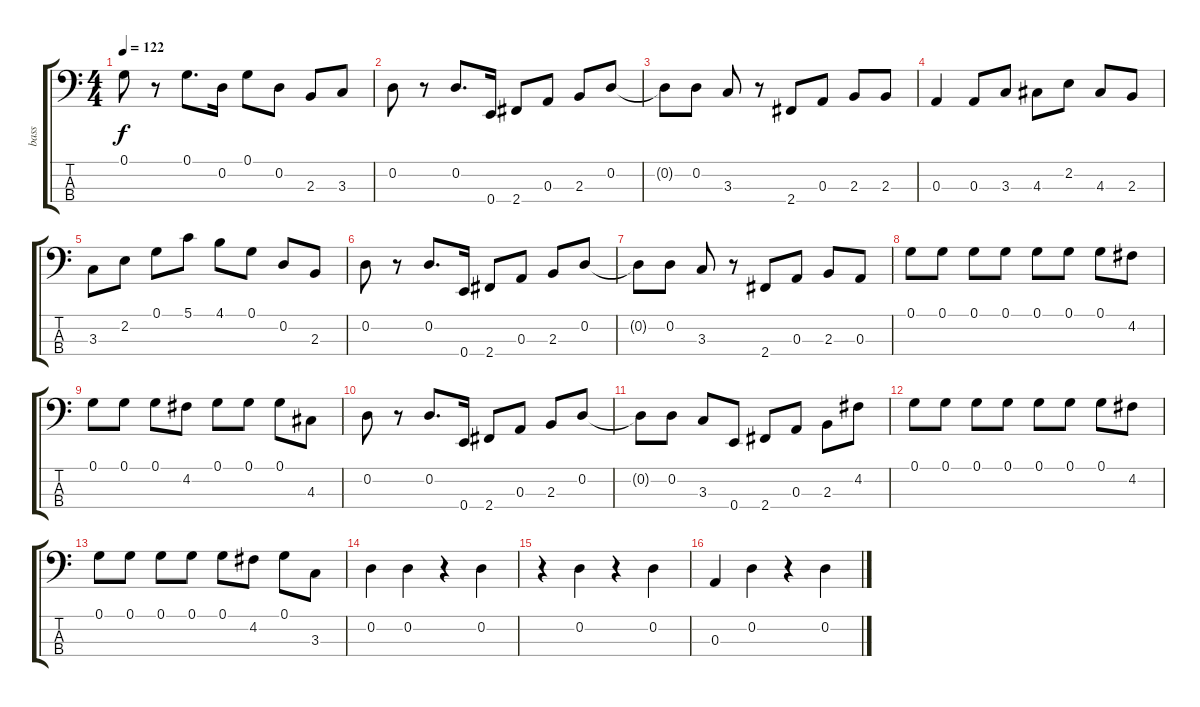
\track ("bass" "bass") {instrument electricbassfinger}
\staff {score tabs}
\tuning (G2 D2 A1 E1) {hide}
\ts (4 4)
\tempo 122
\clef f4
\ks c
0.1.8{dy f} r.8 0.1.8{d} 0.2.16 0.1.8 0.2.8 2.3.8 3.3.8 |
0.2.8 r.8 0.2.8{d} 0.4.16 2.4.8 0.3.8 2.3.8 0.2.8 |
0.2{t}.8 0.2.8 3.3.8 r.8 2.4.8 0.3.8 2.3.8 2.3.8 |
0.3.4 0.3.8 3.3.8 4.3.8 2.2.8 4.3.8 2.3.8 |
3.3.8 2.2.8 0.1.8 5.1.8 4.1.8 0.1.8 0.2.8 2.3.8 |
0.2.8 r.8 0.2.8{d} 0.4.16 2.4.8 0.3.8 2.3.8 0.2.8 |
0.2{t}.8 0.2.8 3.3.8 r.8 2.4.8 0.3.8 2.3.8 0.3.8 |
0.1.8 0.1.8 0.1.8 0.1.8 0.1.8 0.1.8 0.1.8 4.2.8 |
0.1.8 0.1.8 0.1.8 4.2.8 0.1.8 0.1.8 0.1.8 4.3.8 |
0.2.8 r.8 0.2.8{d} 0.4.16 2.4.8 0.3.8 2.3.8 0.2.8 |
0.2{t}.8 0.2.8 3.3.8 0.4.8 2.4.8 0.3.8 2.3.8 4.2.8 |
0.1.8 0.1.8 0.1.8 0.1.8 0.1.8 0.1.8 0.1.8 4.2.8 |
0.1.8 0.1.8 0.1.8 0.1.8 0.1.8 4.2.8 0.1.8 3.3.8 |
0.2.4 0.2.4 r.4 0.2.4 |
r.4 0.2.4 r.4 0.2.4 |
0.3.4 0.2.4 r.4 0.2.4
